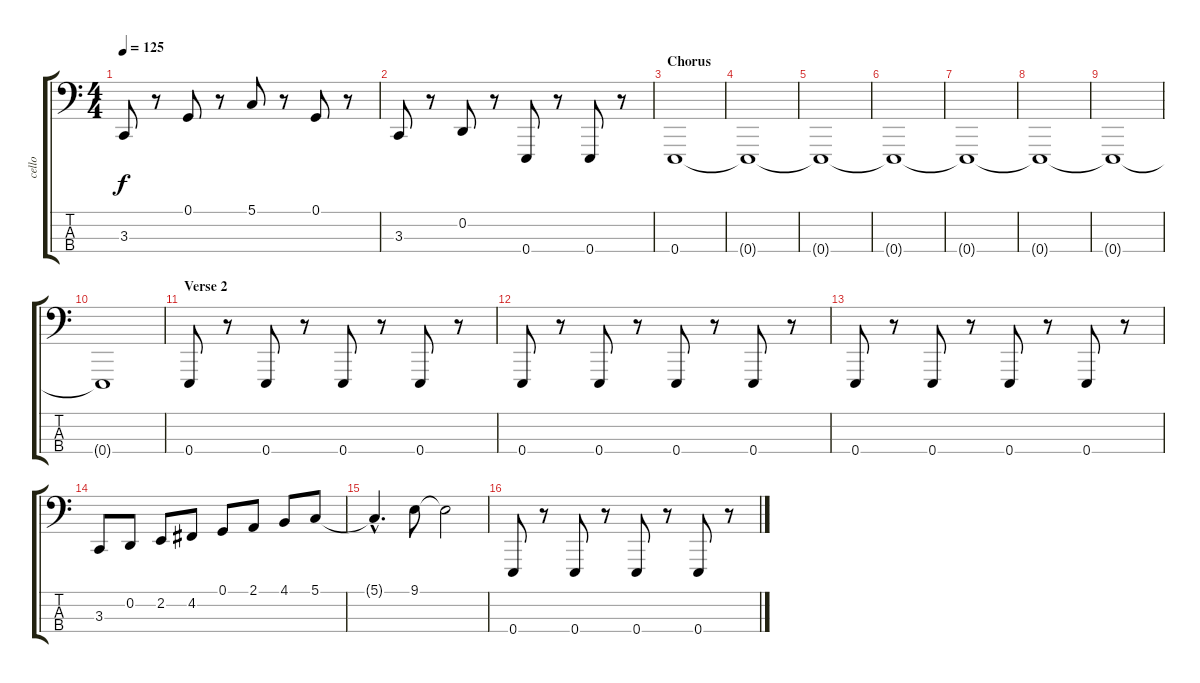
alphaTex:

\track ("cello" "cello") {instrument cello}
\staff {score tabs}
\tuning (G2 D2 A1 E1) {hide}
\ts (4 4)
\tempo 125
\clef f4
\ks c
3.3.8{dy f} r.8 0.1.8 r.8 5.1.8 r.8 0.1.8 r.8 |
3.3.8 r.8 0.2.8 r.8 0.4.8 r.8 0.4.8 r.8 |
\section ("" "Chorus")
0.4.1 |
0.4{t}.1 |
0.4{t}.1 |
0.4{t}.1 |
0.4{t}.1 |
0.4{t}.1 |
0.4{t}.1 |
0.4{t}.1 |
\section ("" "Verse 2")
0.4.8 r.8 0.4.8 r.8 0.4.8 r.8 0.4.8 r.8 |
0.4.8 r.8 0.4.8 r.8 0.4.8 r.8 0.4.8 r.8 |
0.4.8 r.8 0.4.8 r.8 0.4.8 r.8 0.4.8 r.8 |
3.3.8 0.2.8 2.2.8 4.2.8 0.1.8 2.1.8 4.1.8 5.1.8 |
5.1{hac t}.4{d} 9.1.8 9.1{t}.2 |
0.4.8 r.8 0.4.8 r.8 0.4.8 r.8 0.4.8 r.8
